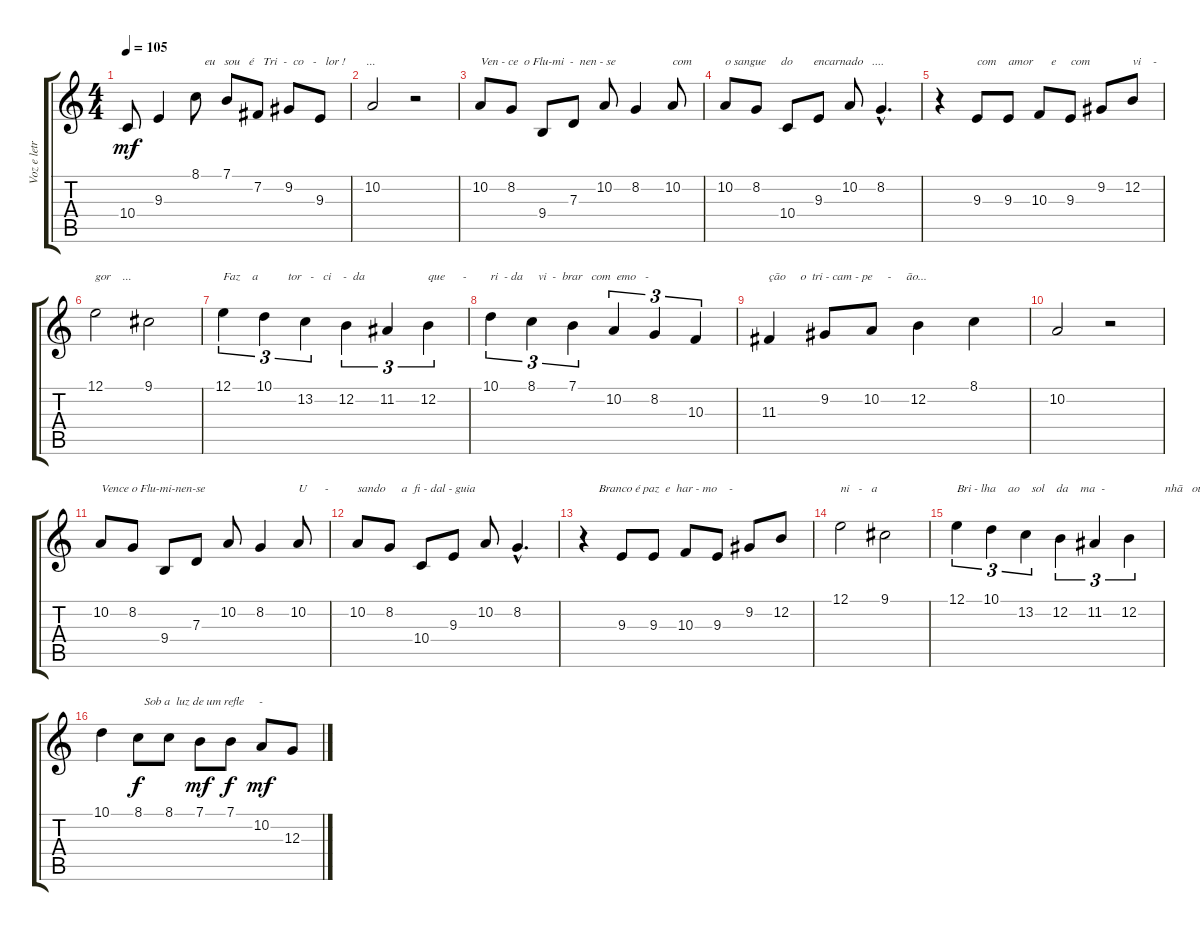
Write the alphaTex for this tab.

\track ("Voz e letras" "Voz e letr") {instrument trumpet}
\staff {score tabs}
\tuning (E4 B3 G3 D3 A2 D2) {hide}
\ts (4 4)
\tempo 105
\clef g2
\ks c
10.4.8{dy mf} 9.3.4 8.1.8{txt "   eu   sou   é   Tri  -  co   -   lor !       ..."} 7.1.8 7.2.8 9.2.8 9.3.8 |
10.2.2 r.2 |
10.2.8{txt "Ven - ce  o Flu-mi  -  nen - se"} 8.2.8 9.4.8 7.3.8 10.2.8 8.2.4 10.2.8{txt "com  "} |
10.2.8{txt "o sangue     do       encarnado   ...."} 8.2.8 10.4.8 9.3.8 10.2.8 8.2{hac}.4{d} |
r.4 9.3.8{txt "com    amor      e     com "} 9.3.8 10.3.8 9.3.8 9.2.8 12.2.8{txt "vi    -"} |
12.1.2{txt "gor    ..."} 9.1.2 |
12.1.4{tu (3 2) txt "Faz    a          tor   -   ci    -  da  "} 10.1.4{tu (3 2)} 13.2.4{tu (3 2)} 12.2.4{tu (3 2)} 11.2.4{tu (3 2)} 12.2.4{tu (3 2) txt "que      -"} |
10.1.4{tu (3 2) txt "ri  - da     vi  -  brar   com  emo   -   "} 8.1.4{tu (3 2)} 7.1.4{tu (3 2)} 10.2.4{tu (3 2)} 8.2.4{tu (3 2)} 10.3.4{tu (3 2)} |
11.3.4{txt "ção     o  tri - cam - pe     -     ão..."} 9.2.8 10.2.8 12.2.4 8.1.4 |
10.2.2 r.2 |
10.2.8{txt "Vence o Flu-mi-nen-se"} 8.2.8 9.4.8 7.3.8 10.2.8 8.2.4 10.2.8{txt "U      -   "} |
10.2.8{txt "sando"} 8.2.8{txt "    a  fi - dal - guia"} 10.4.8 9.3.8 10.2.8 8.2{hac}.4{d} |
r.4{txt "     Branco é paz  e  har - mo    -"} 9.3.8 9.3.8 10.3.8 9.3.8 9.2.8 12.2.8 |
12.1.2{txt "ni   -   a"} 9.1.2 |
12.1.4{tu (3 2) txt "Bri - lha    ao    sol    da    ma  -"} 10.1.4{tu (3 2)} 13.2.4{tu (3 2)} 12.2.4{tu (3 2)} 11.2.4{tu (3 2)} 12.2.4{tu (3 2) txt "            nhã   ou"} |
10.1.4 8.1.8{txt "  Sob a  luz de um refle     -" dy f} 8.1.8 7.1.8{dy mf} 7.1.8{dy f} 10.2.8{dy mf} 12.3.8
